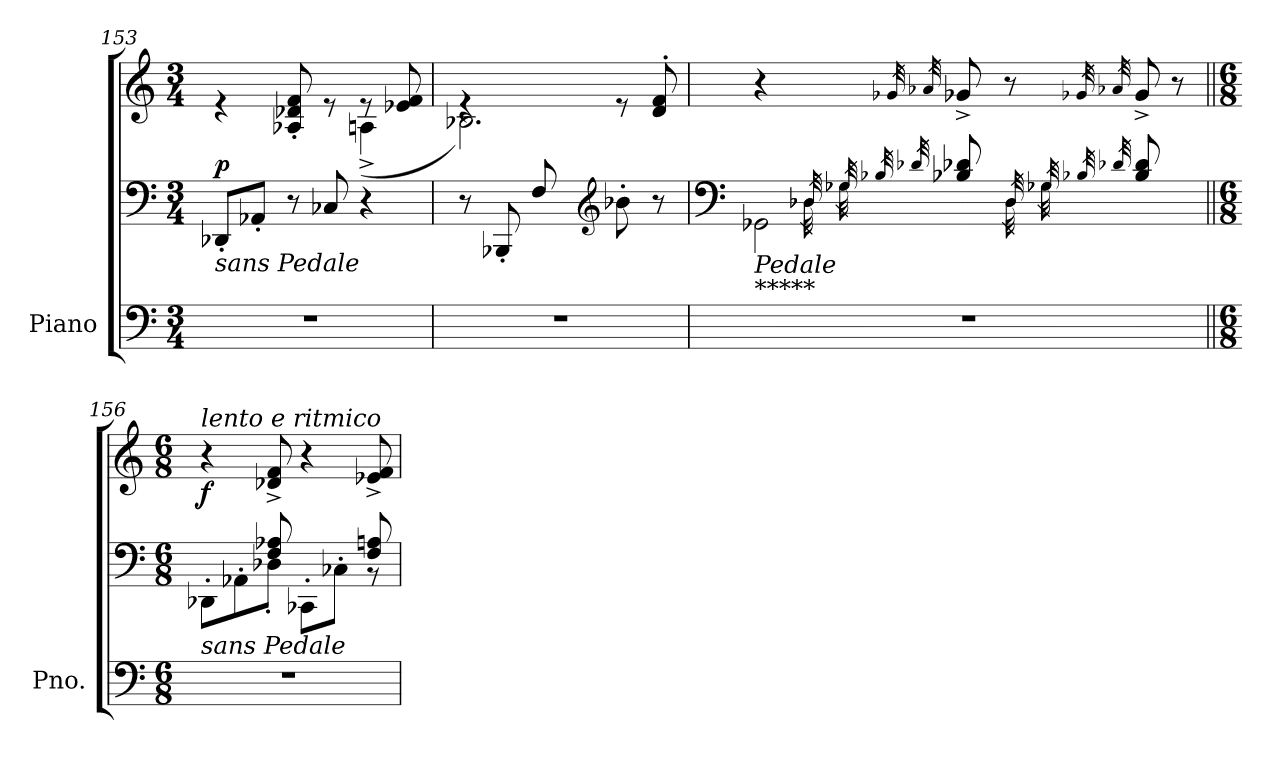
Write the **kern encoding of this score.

**kern	**kern	**kern	**dynam
*part1	*part1	*part1	*part1
*staff3	*staff2	*staff1	*staff1/2/3
*I"Piano	*	*	*
*I'Pno.	*	*	*
*clefF4	*clefF4	*clefG2	*
*k[]	*k[]	*k[]	*
*M3/4	*M3/4	*M3/4	*
=153	=153	=153	=153
*	*	*^	*
!	!LO:TX:b:i:t=sans Pedale	!	!	!
!	!	!	!	!LO:DY:a=2
2.r	8DD-X'/L	4re	2ryy	p
.	8AA-X'/J	.	.	.
.	8r	8A-X/' 8d-X/' 8f/'	.	.
.	8C-X/	8re	.	.
.	4r	8re	(4An^\	.
.	.	8e-X/ 8f/	.	.
=154	=154	=154	=154	=154
*	*	*	*^	*
2.r	8r	4re	2.B-X\)	4.ryy	.
.	8BBB-X'/	.	.	.	.
.	8F/L	4ryy	.	.	.
.	8ryy	.	.	8dn/' 8f/'J	.
*	*clefG2	*	*	*	*
.	8b-X'\	8re	.	4ryy	.
.	8r	8d/' 8f/'	.	.	.
*	*	*v	*v	*v	*
=155	=155	=155	=155
*	*clefF4	*	*
*	*^	*^	*
*	*	*^	*	*	*
!	!LO:TX:b:i:t=Pedale	!	!	!	!	!
!	!LO:TX:b:t=*****	!	!	!	!	!
2.r	4ryy	4ryy	2GG-X\	4r	4ryy	.
.	(>32qD-X/LLL	32qD-X\LLL	.	.	.	.
.	32qG-X/	32qG-X\JJJ	.	.	.	.
.	32qB-X/	32qB-X\LLLyy	.	32qg-X/	32qg-X\yy	.
.	32qd-X/	32qd-X\yy	.	32qa-X/JJJ	32qa-X\JJJyy	.
.	4ryy	8B-/ 8d-/	.	8g-^/)	4ryy	.
.	.	8ryy	.	8r	.	.
.	(>32qD-/LLL	32qD-\LLL	.	.	.	.
.	32qG-X/	32qG-X\JJJ	.	.	.	.
.	32qB-X/	32qB-X\LLLyy	.	32qg-X/	32qg-X\yy	.
.	32qd-X/	32qd-X\yy	.	32qa-X/JJJ	32qa-X\JJJyy	.
.	4ryy	8B-/ 8d-/	4ryy	8g-^/)	4ryy	.
.	.	8ryy	.	8r	.	.
*	*v	*v	*v	*	*	*
*	*	*v	*v	*
!!LO:LB:g=z
=156||	=156||	=156||	=156||
*M6/8	*M6/8	*M6/8	*
*	*^	*	*
!	!	!	!LO:TX:a:i:t=lento e ritmico	!
!	!LO:TX:b:i:t=sans Pedale	!	!	!
!	!	!	!	!LO:DY:b
2.r	4ryy	8DD-X'\L	4r	f
.	.	8AA-X'\	.	.
.	8F/ 8A-X/	8D-X'\J	8d-X/^ 8f/^	.
.	4ryy	8CC-X'\L	4r	.
.	.	8C-X'\J	.	.
.	8F/ 8An/	8r	8e-X/^ 8f/^	.
*	*v	*v	*	*
=	=	=	=
*-	*-	*-	*-
